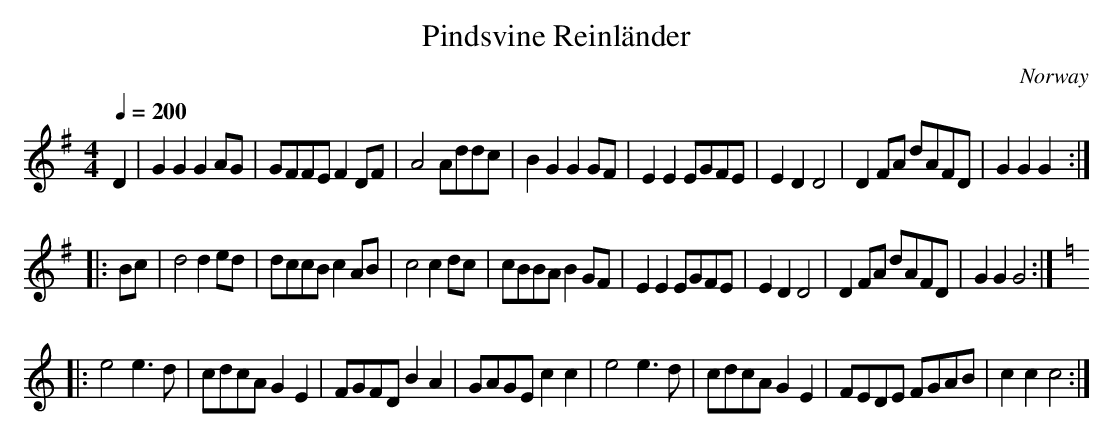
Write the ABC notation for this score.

X:1
T:Pindsvine Reinländer
M:4/4
O:Norway
O:Denmark
Q:1/4=200
K:G major
D2| \
G2G2 G2AG | GFFE F2DF | A4   Addc | B2G2 G2GF |\
E2E2 EGFE | E2D2 D4   | D2FA dAFD | G2G2 G2 :|
|:Bc|\
d4 d2ed | dccB c2AB | c4 c2dc | cBBA B2GF |\
E2E2 EGFE | E2D2 D4 | D2FA dAFD | G2G2 G4 :|
K:C
|:\
e4 e3d | cdcA G2E2 | FGFD B2A2 | GAGE c2c2 |\
e4 e3d | cdcA G2E2 | FEDE FGAB | c2c2 c4 :|
